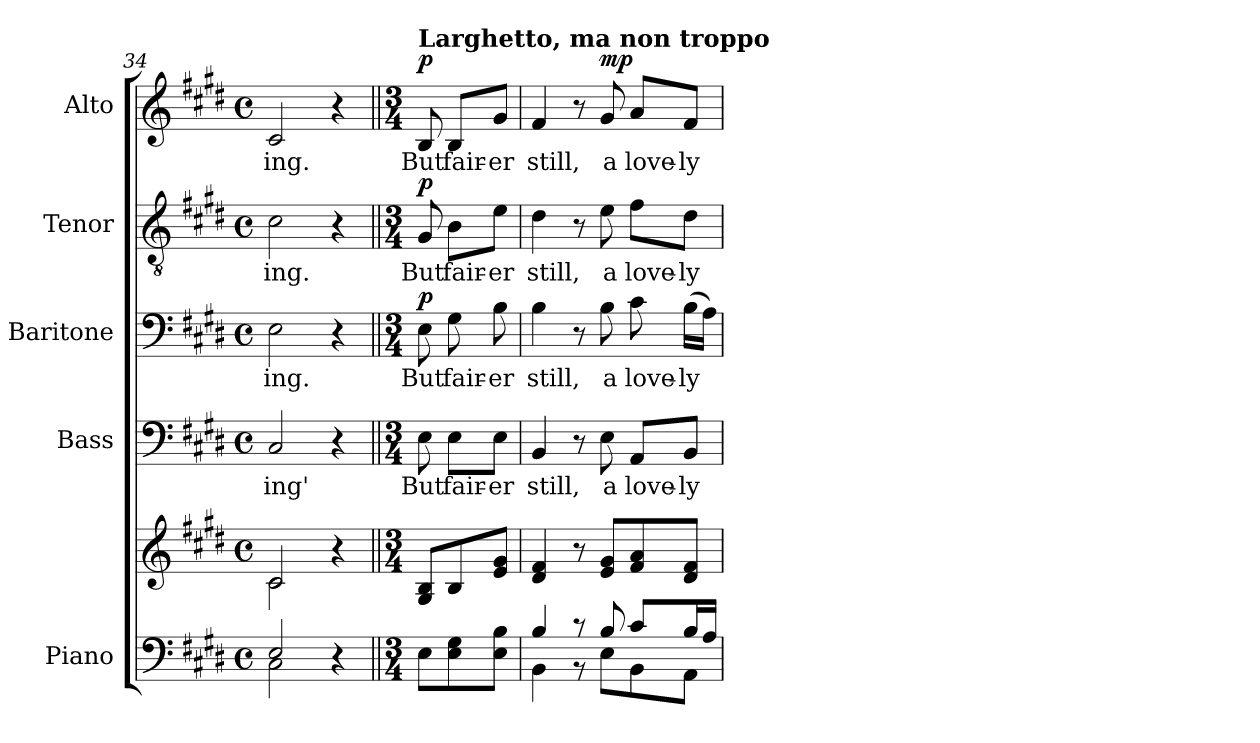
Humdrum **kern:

**kern	**kern	**kern	**text	**kern	**text	**dynam	**kern	**text	**dynam	**kern	**text	**dynam
*part5	*part5	*part4	*part4	*part3	*part3	*part3	*part2	*part2	*part2	*part1	*part1	*part1
*staff6	*staff5	*staff4	*staff4	*staff3	*staff3	*staff3	*staff2	*staff2	*staff2	*staff1	*staff1	*staff1
*I"Piano	*	*I"Bass	*	*I"Baritone	*	*	*I"Tenor	*	*	*I"Alto	*	*
*I'Pno.	*	*I'B.	*	*I'Bar.	*	*	*I'T.	*	*	*I'A.	*	*
!!LO:LB:g=z
*clefF4	*clefG2	*clefF4	*	*clefF4	*	*	*clefGv2	*	*	*clefG2	*	*
*	*	*	*	*	*	*	*ITrd7c12	*	*	*	*	*
*k[f#c#g#d#]	*k[f#c#g#d#]	*k[f#c#g#d#]	*	*k[f#c#g#d#]	*	*	*k[f#c#g#d#]	*	*	*k[f#c#g#d#]	*	*
*E:	*E:	*E:	*	*E:	*	*	*E:	*	*	*E:	*	*
*M4/4	*M4/4	*M4/4	*	*M4/4	*	*	*M4/4	*	*	*M4/4	*	*
*met(c)	*met(c)	*met(c)	*	*met(c)	*	*	*met(c)	*	*	*met(c)	*	*
=34	=34	=34	=34	=34	=34	=34	=34	=34	=34	=34	=34	=34
*^	*^	*	*	*	*	*	*	*	*	*	*	*
!	!	!	!	!	!LO:LY:b:color=#000000	!	!	!	!	!	!	!	!	!
!	!	!	!	!	!	!	!LO:LY:b:color=#000000	!	!	!	!	!	!	!
!	!	!	!	!	!	!	!	!	!	!LO:LY:b:color=#000000	!	!	!	!
!	!	!	!	!	!	!	!	!	!	!	!	!	!LO:LY:b:color=#000000	!
2Ei/	2C#i\	2c#i/	2c#i\	2C#i/	-ing'	2Ei\	-ing.	.	2C#i\	-ing.	.	2c#i/	-ing.	.
4r	4ryy	4r	4ryy	4r	.	4r	.	.	4r	.	.	4r	.	.
*v	*v	*	*	*	*	*	*	*	*	*	*	*	*	*
*	*v	*v	*	*	*	*	*	*	*	*	*	*	*
=34||	=34||	=34||	=34||	=34||	=34||	=34||	=34||	=34||	=34||	=34||	=34||	=34||
*M3/4	*M3/4	*M3/4	*	*M3/4	*	*	*M3/4	*	*	*M3/4	*	*
*^	*^	*	*	*	*	*	*	*	*	*	*	*
!	!	!	!	!	!LO:LY:b:color=#000000	!	!	!	!	!	!	!	!	!
*v	*v	*	*	*	*	*	*	*	*	*	*	*	*	*
*	*v	*v	*	*	*	*	*	*	*	*	*	*	*
*^	*^	*	*	*	*	*	*	*	*	*	*	*
!	!	!	!	!	!	!	!LO:LY:b:color=#000000	!	!	!	!	!	!	!
*v	*v	*	*	*	*	*	*	*	*	*	*	*	*	*
*	*v	*v	*	*	*	*	*	*	*	*	*	*	*
*^	*^	*	*	*	*	*	*	*	*	*	*	*
!	!	!	!	!	!	!	!	!	!	!LO:LY:b:color=#000000	!	!	!	!
*v	*v	*	*	*	*	*	*	*	*	*	*	*	*	*
*	*v	*v	*	*	*	*	*	*	*	*	*	*	*
*^	*^	*	*	*	*	*	*	*	*	*	*	*
!	!	!	!	!	!	!	!	!	!	!	!	!LO:TX:a:B:t=Larghetto, ma non troppo	!	!
!	!	!LO:TX:a:B:t=Larghetto, ma non troppo	!	!	!	!	!	!	!	!	!	!	!	!
!	!	!	!	!	!	!	!	!	!	!	!	!	!LO:LY:b:color=#000000	!
*v	*v	*	*	*	*	*	*	*	*	*	*	*	*	*
*	*v	*v	*	*	*	*	*	*	*	*	*	*	*
8Ei\L	8G#i/ 8BiL	8Ei\	But	8Ei\	But	p	8GG#i/	But	p	8Bi/	But	p
!	!	!	!LO:LY:b:color=#000000	!	!	!	!	!	!	!	!	!
!	!	!	!	!	!LO:LY:b:color=#000000	!	!	!	!	!	!	!
!	!	!	!	!	!	!	!	!LO:LY:b:color=#000000	!	!	!	!
!	!	!	!	!	!	!	!	!	!	!	!LO:LY:b:color=#000000	!
8Ei\ 8G#i	8Bi/	8Ei\L	fair-	8G#i\	fair-	.	8BBi\L	fair-	.	8Bi/L	fair-	.
!	!	!	!LO:LY:b:color=#000000	!	!	!	!	!	!	!	!	!
!	!	!	!	!	!LO:LY:b:color=#000000	!	!	!	!	!	!	!
!	!	!	!	!	!	!	!	!LO:LY:b:color=#000000	!	!	!	!
!	!	!	!	!	!	!	!	!	!	!	!LO:LY:b:color=#000000	!
8Ei\ 8BiJ	8ei/ 8g#iJ	8Ei\J	-er	8Bi\	-er	.	8Ei\J	-er	.	8g#i/J	-er	.
=35	=35	=35	=35	=35	=35	=35	=35	=35	=35	=35	=35	=35
*^	*	*	*	*	*	*	*	*	*	*	*	*
!	!	!	!	!LO:LY:b:color=#000000	!	!	!	!	!	!	!	!	!
!	!	!	!	!	!	!LO:LY:b:color=#000000	!	!	!	!	!	!	!
!	!	!	!	!	!	!	!	!	!LO:LY:b:color=#000000	!	!	!	!
!	!	!	!	!	!	!	!	!	!	!	!	!LO:LY:b:color=#000000	!
4Bi/	4BBi\	4d#i/ 4f#i	4BBi/	still,	4Bi\	still,	.	4D#i\	still,	.	4f#i/	still,	.
8r	8r	8r	8r	.	8r	.	.	8r	.	.	8r	.	.
!	!	!	!	!LO:LY:b:color=#000000	!	!	!	!	!	!	!	!	!
!	!	!	!	!	!	!LO:LY:b:color=#000000	!	!	!	!	!	!	!
!	!	!	!	!	!	!	!	!	!LO:LY:b:color=#000000	!	!	!	!
!	!	!	!	!	!	!	!	!	!	!	!	!LO:LY:b:color=#000000	!
8Bi/	8Ei\L	8ei/ 8g#iL	8Ei\	a	8Bi\	a	.	8Ei\	a	.	8g#i/	a	mp
!	!	!	!	!LO:LY:b:color=#000000	!	!	!	!	!	!	!	!	!
!	!	!	!	!	!	!LO:LY:b:color=#000000	!	!	!	!	!	!	!
!	!	!	!	!	!	!	!	!	!LO:LY:b:color=#000000	!	!	!	!
!	!	!	!	!	!	!	!	!	!	!	!	!LO:LY:b:color=#000000	!
8c#i/L	8BBi\	8f#i/ 8ai	8AAi/L	love-	8c#i\	love-	.	8F#i\L	love-	.	8ai/L	love-	.
!	!	!	!	!LO:LY:b:color=#000000	!	!	!	!	!	!	!	!	!
!	!	!	!	!	!	!LO:LY:b:color=#000000	!	!	!	!	!	!	!
!	!	!	!	!	!	!	!	!	!LO:LY:b:color=#000000	!	!	!	!
!	!	!	!	!	!	!	!	!	!	!	!	!LO:LY:b:color=#000000	!
16Bi/L	8AAi\J	8d#i/ 8f#iJ	8BBi/J	-ly	(16Bi\LL	-ly	.	8D#i\J	-ly	.	8f#i/J	-ly	.
16Ai/JJ	.	.	.	.	16Ai\JJ)	.	.	.	.	.	.	.	.
*v	*v	*	*	*	*	*	*	*	*	*	*	*	*
=	=	=	=	=	=	=	=	=	=	=	=	=
*-	*-	*-	*-	*-	*-	*-	*-	*-	*-	*-	*-	*-
